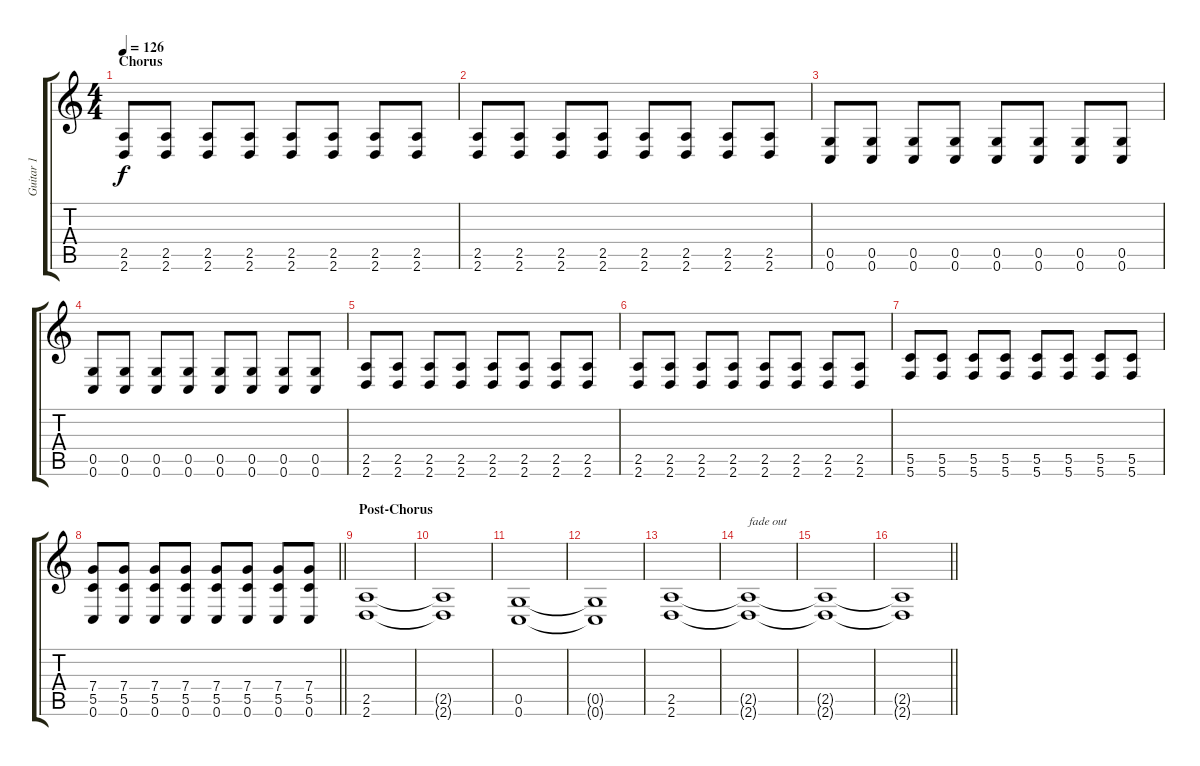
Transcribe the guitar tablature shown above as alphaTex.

\track ("Guitar 1" "Guitar 1") {instrument distortionguitar}
\staff {score tabs}
\tuning (D4 A3 F3 C3 G2 C2) {hide}
\ts (4 4)
\section ("" "Chorus")
\tempo 126
\clef g2
\ks c
(2.5 2.6).8{dy f} (2.5 2.6).8 (2.5 2.6).8 (2.5 2.6).8 (2.5 2.6).8 (2.5 2.6).8 (2.5 2.6).8 (2.5 2.6).8 |
(2.5 2.6).8 (2.5 2.6).8 (2.5 2.6).8 (2.5 2.6).8 (2.5 2.6).8 (2.5 2.6).8 (2.5 2.6).8 (2.5 2.6).8 |
(0.5 0.6).8 (0.5 0.6).8 (0.5 0.6).8 (0.5 0.6).8 (0.5 0.6).8 (0.5 0.6).8 (0.5 0.6).8 (0.5 0.6).8 |
(0.5 0.6).8 (0.5 0.6).8 (0.5 0.6).8 (0.5 0.6).8 (0.5 0.6).8 (0.5 0.6).8 (0.5 0.6).8 (0.5 0.6).8 |
(2.5 2.6).8 (2.5 2.6).8 (2.5 2.6).8 (2.5 2.6).8 (2.5 2.6).8 (2.5 2.6).8 (2.5 2.6).8 (2.5 2.6).8 |
(2.5 2.6).8 (2.5 2.6).8 (2.5 2.6).8 (2.5 2.6).8 (2.5 2.6).8 (2.5 2.6).8 (2.5 2.6).8 (2.5 2.6).8 |
(5.5 5.6).8 (5.5 5.6).8 (5.5 5.6).8 (5.5 5.6).8 (5.5 5.6).8 (5.5 5.6).8 (5.5 5.6).8 (5.5 5.6).8 |
\barLineRight lightlight
(7.4 5.5 0.6).8 (7.4 5.5 0.6).8 (7.4 5.5 0.6).8 (7.4 5.5 0.6).8 (7.4 5.5 0.6).8 (7.4 5.5 0.6).8 (7.4 5.5 0.6).8 (7.4 5.5 0.6).8 |
\section ("" "Post-Chorus")
(2.5 2.6).1 |
(2.5{t} 2.6{t}).1 |
(0.5 0.6).1 |
(0.5{t} 0.6{t}).1 |
(2.5 2.6).1 |
(2.5{t} 2.6{t}).1{txt "fade out"} |
(2.5{t} 2.6{t}).1 |
\barLineRight lightlight
(2.5{t} 2.6{t}).1
